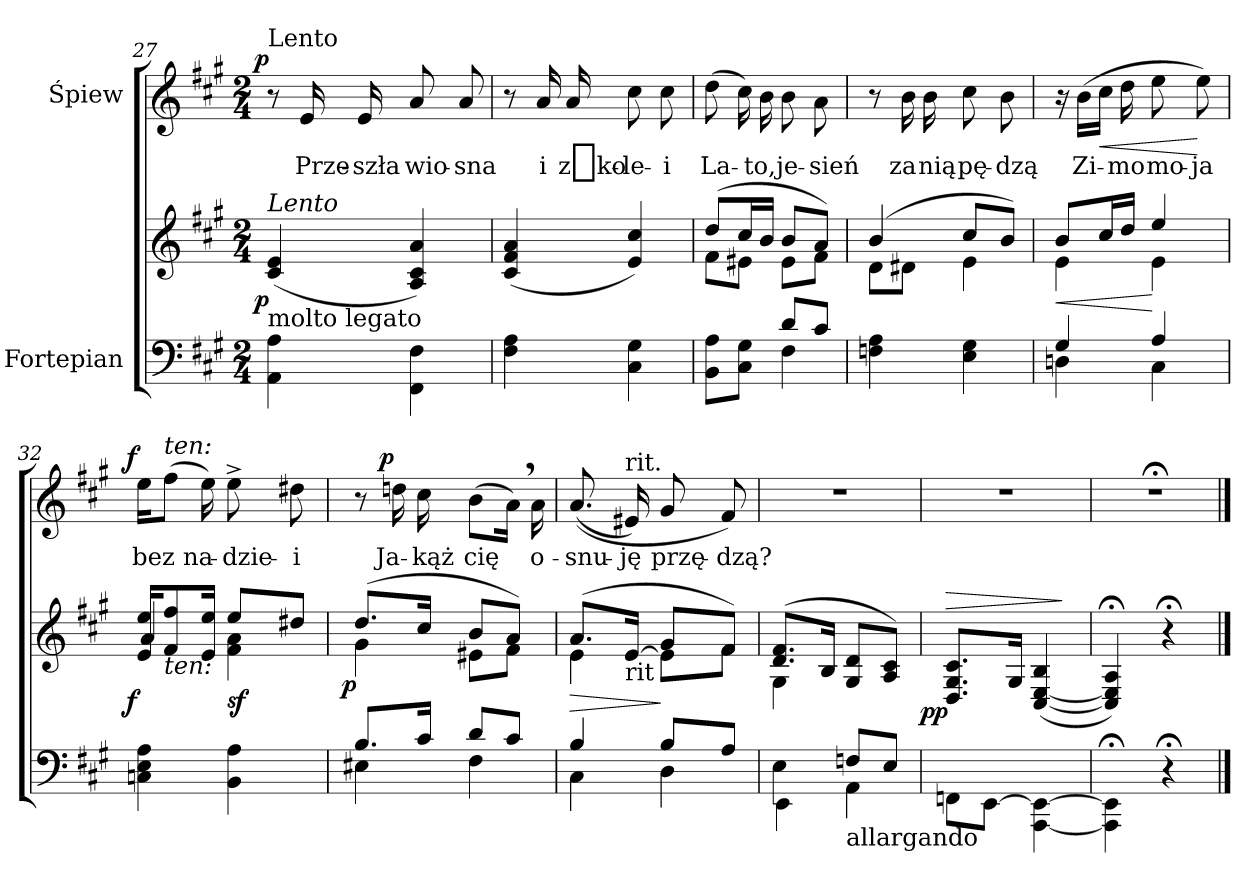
**kern	**kern	**dynam	**kern	**text	**dynam
*part2	*part2	*part2	*part1	*part1	*part1
*staff3	*staff2	*staff2/3	*staff1	*staff1	*staff1
*I"Fortepian	*	*	*I"Śpiew	*	*
*clefF4	*clefG2	*	*clefG2	*	*
*k[f#c#g#]	*k[f#c#g#]	*	*k[f#c#g#]	*	*
*M2/4	*M2/4	*	*M2/4	*	*
=27	=27	=27	=27	=27	=27
!	!	!	!LO:TX:a:t=Lento	!	!
!	!LO:TX:b:t=molto legato	!	!	!	!
!	!LO:TX:a:i:t=Lento	!	!	!	!
!	!	!LO:DY:rj	!	!	!LO:DY:b:rj
4AA\ 4A\	(>4c#/ 4e/	p	8r	.	p
.	.	.	16e/	Prze-	.
.	.	.	16e/	-szła	.
4FF#\ 4F#\	4A/ 4c#/ 4a/)	.	8a/	wio-	.
.	.	.	8a/	-sna	.
=28	=28	=28	=28	=28	=28
4F#\ 4A\	(>4c#/ 4f#/ 4a/	.	8r	.	.
.	.	.	16a/	i	.
.	.	.	16a/	z_ko-	.
4C#\ 4G#\	4e/ 4cc#/)	.	8cc#\	-le-	.
.	.	.	8cc#\	-i	.
=29	=29	=29	=29	=29	=29
*^	*^	*	*	*	*
8BB\ 8A\L	8ryy	(>8dd/L	8f#\L	.	(8dd\	La-	.
8C#\ 8G#\J	8ryy	16cc#/L	8e#X\J	.	16cc#\)	.	.
.	.	16b/JJ	.	.	16b\	-to,	.
8d/L	4F#\	8b/L	8e#\L	.	8b\	je-	.
8c#/J	.	8a/J)	8f#\J	.	8a\	-sień	.
*v	*v	*	*	*	*	*	*
=30	=30	=30	=30	=30	=30	=30
4Fn\ 4A\	(>4b/	8d\L	.	8r	.	.
.	.	8d#X\J	.	16b\	za	.
.	.	.	.	16b\	nią	.
4E\ 4G#\	8cc#/L	4e\	.	8cc#\	pę-	.
.	8b/J)	.	.	8b\	-dzą	.
=31	=31	=31	=31	=31	=31	=31
*^	*	*	*	*	*	*
4G#/	4Dn\	8b/L	4e\	<	16r	.	.
.	.	.	.	.	(16b\LL	Zi-	.
!	!	!	!	!	!	!	!LO:HP:b
.	.	16cc#/L	.	.	16cc#\JJ	.	<
.	.	16dd/JJ	.	.	16dd\	-mo	.
4A/	4C#\	4ee/	4e\	[	8ee\	mo-	.
.	.	.	.	.	8ee\)	-ja	[
*v	*v	*	*	*	*	*	*
=32	=32	=32	=32	=32	=32	=32
!	!	!	!LO:DY:rj	!	!	!LO:DY:b:rj
4Cn\ 4E\ 4A\	16e/ 16ee/KL	4a/	f	16ee\KL	bez	f
!	!	!	!	!LO:TX:a:i:t=ten&colon;	!	!
!	!LO:TX:b:i:t=ten&colon;	!	!	!	!	!
.	8f#/ 8ff#/	.	.	(8ff#\J	.	.
.	16e/ 16ee/Jk	.	.	16ee\)	na-	.
4BB\ 4A\	8ee/L	4f#\ 4a\	sf	8ee^\	-dzie-	.
.	8dd#X/J	.	.	8dd#X\	-i	.
=33	=33	=33	=33	=33	=33	=33
*^	*	*	*	*	*	*
!	!	!	!	!LO:DY:rj	!	!	!
8.B/L	4E#X\	(>8.dd/L	4g#\	p	8r	.	.
!	!	!	!	!	!	!	!LO:DY:b:rj
.	.	.	.	.	16ddn\	Ja-	p
16c#/Jk	.	16cc#/Jk	.	.	16cc#\	-kąż	.
8d/L	4F#\	8b/L	8e#X\L	.	(8b\L	cię	.
8c#/J	.	8a/J)	8f#\J	.	16a,\Jk)	.	.
.	.	.	.	.	16a\	o-	.
=34	=34	=34	=34	=34	=34	=34	=34
4B/	4C#\	(>8.a/L	4e\	>	(<(>8.a/	-snu-	.
!	!	!	!	!	!LO:TX:a:t=rit.	!	!
!	!	!LO:TX:b:t=rit	!	!	!	!	!
.	.	[16e/Jk	.	.	16e#X/)	-ję	.
8B/L	4D\	8g#/L	8e\L]	]	8g#/	przę-	.
8A/J	.	8f#/J)	8f#\J	.	8f#/)	-dzą?	.
=35	=35	=35	=35	=35	=35	=35	=35
4E\	4EE\	(>8.d/ 8.f#/L	4G#\	.	2r	.	.
.	.	16B/Jk	.	.	.	.	.
!LO:TX:b:t=allargando	!	!	!	!	!	!	!
8Fn/L	4AA\	8G#/ 8d/L	4ryy	.	.	.	.
8E/J	.	8A/ 8c#/J)	.	.	.	.	.
*v	*v	*	*	*	*	*	*
*	*v	*v	*	*	*	*
=36	=36	=36	=36	=36	=36
!	!	!LO:HP:a	!	!	!
!	!	!LO:DY:n=1:rj	!	!	!
8FFn\L	8.D/ 8.G#/ 8.c#/L	> pp	2r	.	.
[<8EE\J	.	.	.	.	.
.	16G#/Jk	.	.	.	.
[4AAA\ 4EE_\	(>[4C#/ [4E/ 4B/	.	.	.	.
.	.	]	.	.	.
=37	=37	=37	=37	=37	=37
4AAA];\ 4EE];\	4C#];</ 4E];</ 4A;</)	.	2r;<	.	.
4r;<	4r;<	.	.	.	.
==	==	==	==	==	==
*-	*-	*-	*-	*-	*-
